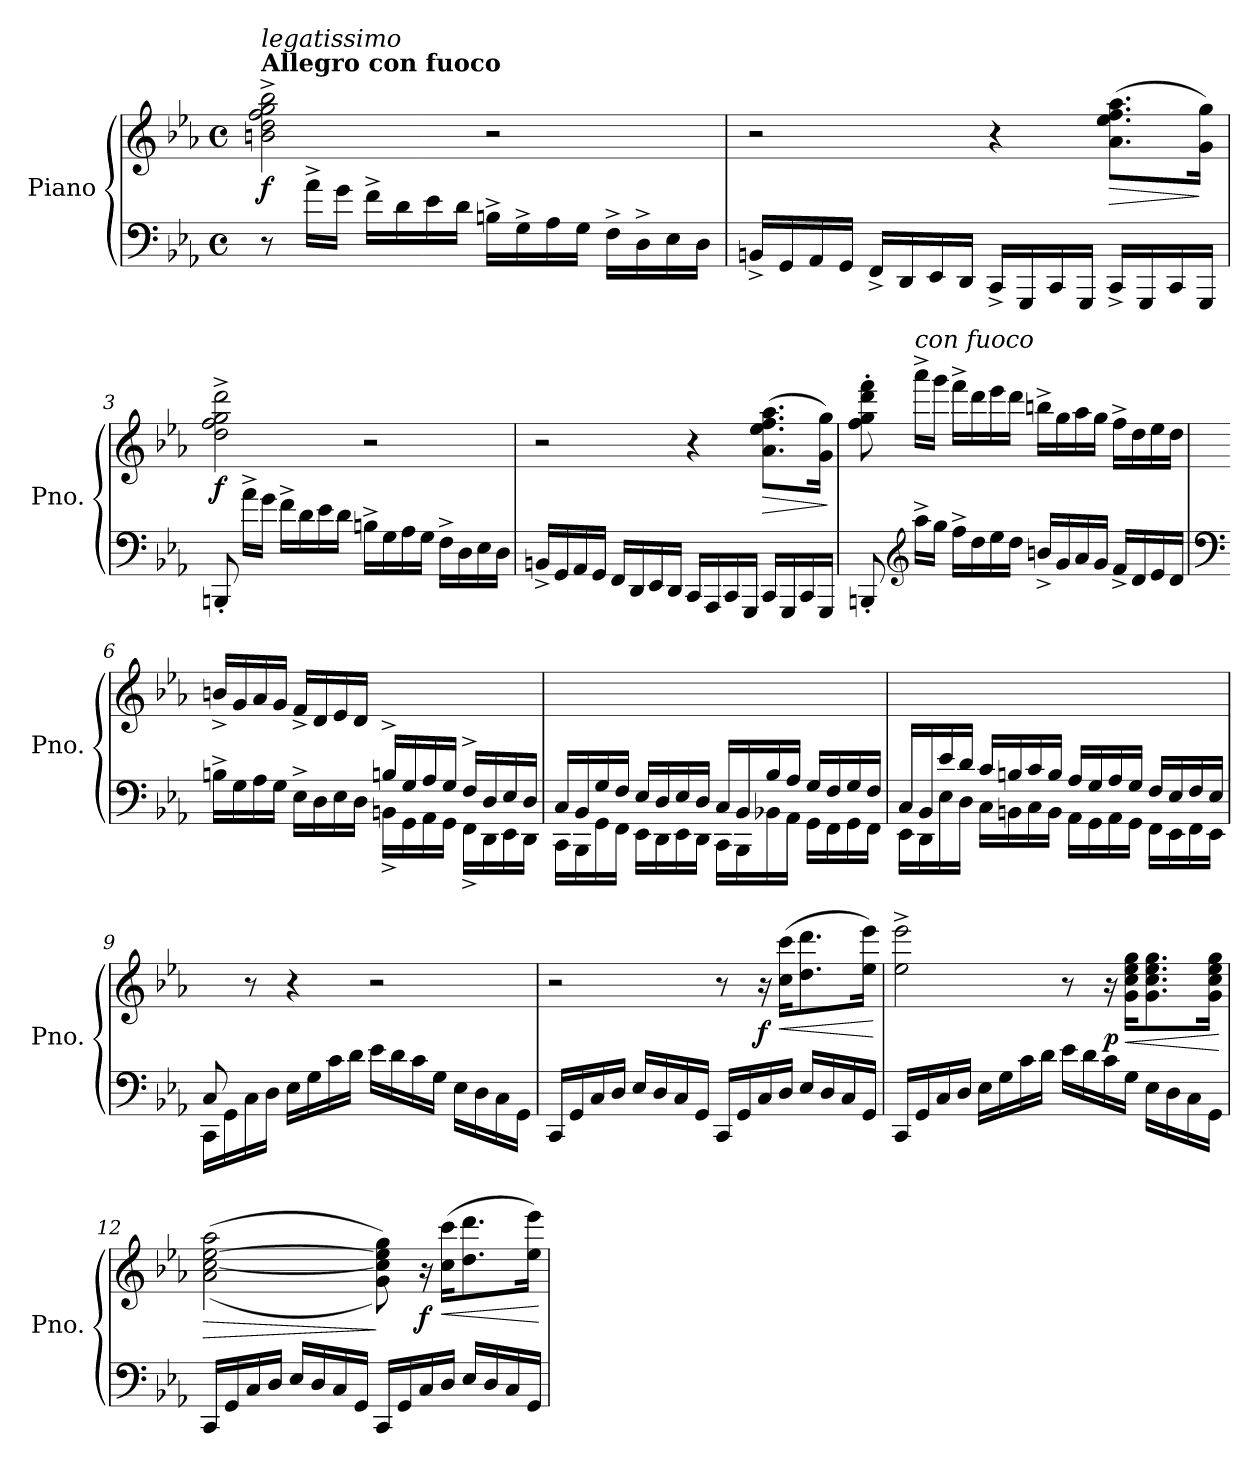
**kern	**kern	**dynam
*part1	*part1	*part1
*staff2	*staff1	*staff1/2
*I"Piano	*	*
*I'Pno.	*	*
*clefF4	*clefG2	*
*k[b-e-a-]	*k[b-e-a-]	*
*M4/4	*M4/4	*
*met(c)	*met(c)	*
*MM160	*MM160	*
=1	=1	=1
!	!LO:TX:a:B:t=Allegro con fuoco	!
!	!LO:TX:a:i:t=legatissimo	!
!	!	!LO:DY:b
8r	2bn\^ 2dd\^ 2ff\^ 2gg\^ 2bb-\^	f
16a-^\LL	.	.
16g\JJ	.	.
16f^\LL	.	.
16d\	.	.
16e-\	.	.
16d\JJ	.	.
16Bn^\LL	2r	.
16G^\	.	.
16A-\	.	.
16G\JJ	.	.
16F^\LL	.	.
16D^\	.	.
16E-\	.	.
16D\JJ	.	.
=2	=2	=2
16BBn^/LL	2r	.
16GG/	.	.
16AA-/	.	.
16GG/JJ	.	.
16FF^/LL	.	.
16DD/	.	.
16EE-/	.	.
16DD/JJ	.	.
16CC^/LL	4r	.
16GGG/	.	.
16CC/	.	.
16GGG/JJ	.	.
!	!	!LO:HP:b
16CC^/LL	(8.a-\ 8.ee-\ 8.ff\ 8.aa-\L	>
16GGG/	.	.
16CC/	.	.
16GGG/JJ	16g\ 16gg\Jk)	]
=3	=3	=3
!	!	!LO:DY:b
8BBBn'/	2dd\^ 2ff\^ 2gg\^ 2ddd\^	f
16a-^\LL	.	.
16g\JJ	.	.
16f^\LL	.	.
16d\	.	.
16e-\	.	.
16d\JJ	.	.
16Bn^\LL	2r	.
16G\	.	.
16A-\	.	.
16G\JJ	.	.
16F^\LL	.	.
16D\	.	.
16E-\	.	.
16D\JJ	.	.
!!LO:LB:g=z
=4	=4	=4
16BBn^/LL	2r	.
16GG/	.	.
16AA-/	.	.
16GG/JJ	.	.
16FF/LL	.	.
16DD/	.	.
16EE-/	.	.
16DD/JJ	.	.
16CC/LL	4r	.
16AAA-/	.	.
16CC/	.	.
16GGG/JJ	.	.
!	!	!LO:HP:b
16CC/LL	(8.a-\ 8.ee-\ 8.ff\ 8.aa-\L	>
16GGG/	.	.
16CC/	.	.
16GGG/JJ	16g\ 16gg\Jk)	.
.	.	]
=5	=5	=5
8BBBn'/	8ff\' 8gg\' 8ddd\' 8fff\'	.
*clefG2	*	*
!	!LO:TX:a:i:t=con fuoco	!
16aa-^\LL	(16aaa-^\LL	.
16gg\JJ	16ggg\JJ	.
16ff^\LL	16fff^\LL	.
16dd\	16ddd\	.
16ee-\	16eee-\	.
16dd\JJ	16ddd\JJ	.
16bn^/LL	16bbn^\LL	.
16g/	16gg\	.
16a-/	16aa-\	.
16g/JJ	16gg\JJ	.
16f^/LL	16ff^\LL	.
16d/	16dd\	.
16e-/	16ee-\	.
16d/JJ	16dd\JJ	.
=6	=6	=6
*clefF4	*	*
*^	*	*
2ryy	16Bn^\LL	16bn^/LL	.
.	16G\	16g/	.
.	16A-\	16a-/	.
.	16G\JJ	16g/JJ	.
.	16E-^\LL	16f^/LL	.
.	16D\	16d/	.
.	16E-\	16e-/	.
.	16D\JJ	16d/JJ	.
16Bn^/LL	16BBn^\LL	2ryy	.
16G/	16GG\	.	.
16A-/	16AA-\	.	.
16G/JJ	16GG\JJ	.	.
16F^/LL	16FF^\LL	.	.
16D/	16DD\	.	.
16E-/	16EE-\	.	.
16D/JJ	16DD\JJ	.	.
=7	=7	=7	=7
16C/LL	16CC\LL	1ryy	.
16BB-/)	16BBB-\	.	.
16G/	16GG\	.	.
16F/JJ	16FF\JJ	.	.
16E-/LL	16EE-\LL	.	.
16D/	16DD\	.	.
16E-/	16EE-\	.	.
16D/JJ	16DD\JJ	.	.
16C/LL	16CC\LL	.	.
16BB-/	16BBB-\	.	.
16B-/	16BB-X\	.	.
16A-/JJ	16AA-\JJ	.	.
16G/LL	16GG\LL	.	.
16F/	16FF\	.	.
16G/	16GG\	.	.
16F/JJ	16FF\JJ	.	.
!!LO:LB:g=z
=8	=8	=8	=8
16C/LL	16EE-\LL	1ryy	.
16BB-/	16DD\	.	.
16e-/	16E-\	.	.
16d/JJ	16D\JJ	.	.
16c/LL	16C\LL	.	.
16Bn/	16BBn\	.	.
16c/	16C\	.	.
16B/JJ	16BB\JJ	.	.
16A-/LL	16AA-\LL	.	.
16G/	16GG\	.	.
16A-/	16AA-\	.	.
16G/JJ	16GG\JJ	.	.
16F/LL	16FF\LL	.	.
16E-/	16EE-\	.	.
16F/	16FF\	.	.
16E-/JJ	16EE-\JJ	.	.
=9	=9	=9	=9
8C/	16CC\LL	8ryy	.
.	16GG\	.	.
2..ryy	16C\	8r	.
.	16D\JJ	.	.
.	16E-\LL	4r	.
.	16G\	.	.
.	16c\	.	.
.	16d\JJ	.	.
.	16e-\LL	2r	.
.	16d\	.	.
.	16c\	.	.
.	16G\JJ	.	.
.	16E-\LL	.	.
.	16D\	.	.
.	16C\	.	.
.	16GG\JJ	.	.
*v	*v	*	*
=10	=10	=10
16CC/LL	2r	.
16GG/	.	.
16C/	.	.
16D/JJ	.	.
16E-/LL	.	.
16D/	.	.
16C/	.	.
16GG/JJ	.	.
16CC/LL	8r	.
16GG/	.	.
!	!	!LO:DY:b
16C/	16r	f
!	!	!LO:HP:b
16D/JJ	(16cc\ 16ccc\KL	<
16E-/LL	8.dd\ 8.ddd\	.
16D/	.	.
16C/	.	.
16GG/JJ	16ee-\ 16eee-\Jk)	.
.	.	[
=11	=11	=11
16CC/LL	2ee-\^ 2eee-\^	.
16GG/	.	.
16C/	.	.
16D/JJ	.	.
16E-\LL	.	.
16G\	.	.
16c\	.	.
16d\JJ	.	.
16e-\LL	8r	.
16d\	.	.
!	!	!LO:DY:b
16c\	16r	p
!	!	!LO:HP:b
16G\JJ	16g\ 16cc\ 16ee-\ 16gg\KL	<
16E-\LL	8.g\ 8.cc\ 8.ee-\ 8.gg\	.
16D\	.	.
16C\	.	.
16GG\JJ	16g\ 16cc\ 16ee-\ 16gg\Jk	.
.	.	[
!!LO:LB:g=z
=12	=12	=12
!	!	!LO:HP:b
16CC/LL	((>2a-\ [2cc\ [2ee-\ 2aa-\	>
16GG/	.	.
16C/	.	.
16D/JJ	.	.
16E-/LL	.	.
16D/	.	.
16C/	.	.
16GG/JJ	.	.
16CC/LL	8g\ 8cc\] 8ee-\] 8gg\))	]
16GG/	.	.
!	!	!LO:DY:b
16C/	16r	f
!	!	!LO:HP:b
16D/JJ	(16cc\ 16ccc\KL	<
16E-/LL	8.dd\ 8.ddd\	.
16D/	.	.
16C/	.	.
16GG/JJ	16ee-\ 16eee-\Jk)	.
.	.	[
=	=	=
*-	*-	*-
